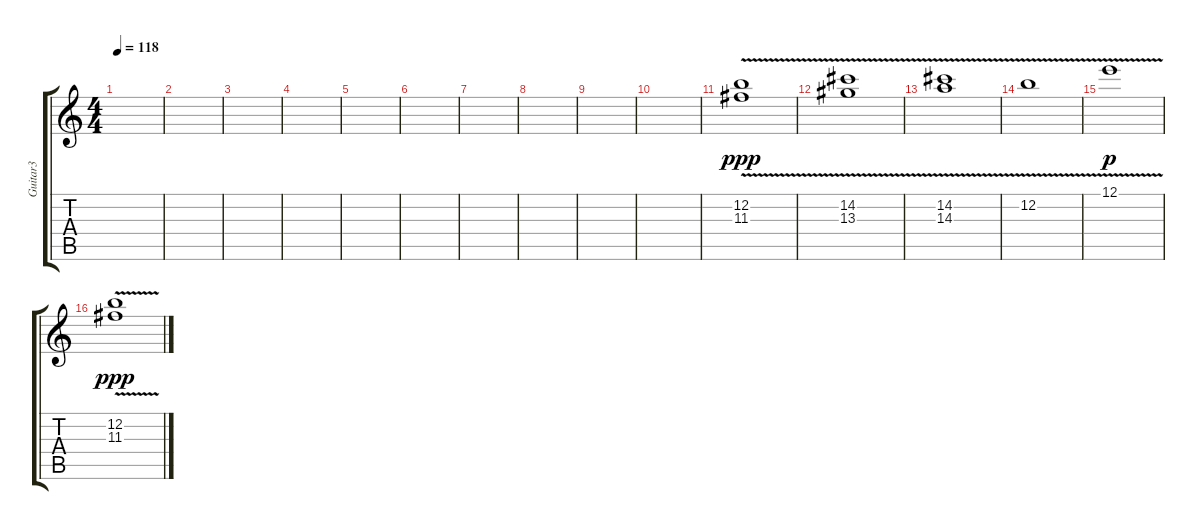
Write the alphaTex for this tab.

\track ("Guitar3" "Guitar3") {instrument distortionguitar}
\staff {score tabs}
\tuning (E4 B3 G3 D3 A2 E2) {hide}
\ts (4 4)
\tempo 118
\clef g2
\ks c
|
|
|
|
|
|
|
|
|
|
(12.2{v} 11.3{v}).1{dy ppp} |
(14.2{v} 13.3{v}).1 |
(14.2{v} 14.3{v}).1 |
12.2{v}.1 |
12.1{v}.1{dy p} |
(12.2{v} 11.3{v}).1{dy ppp}
